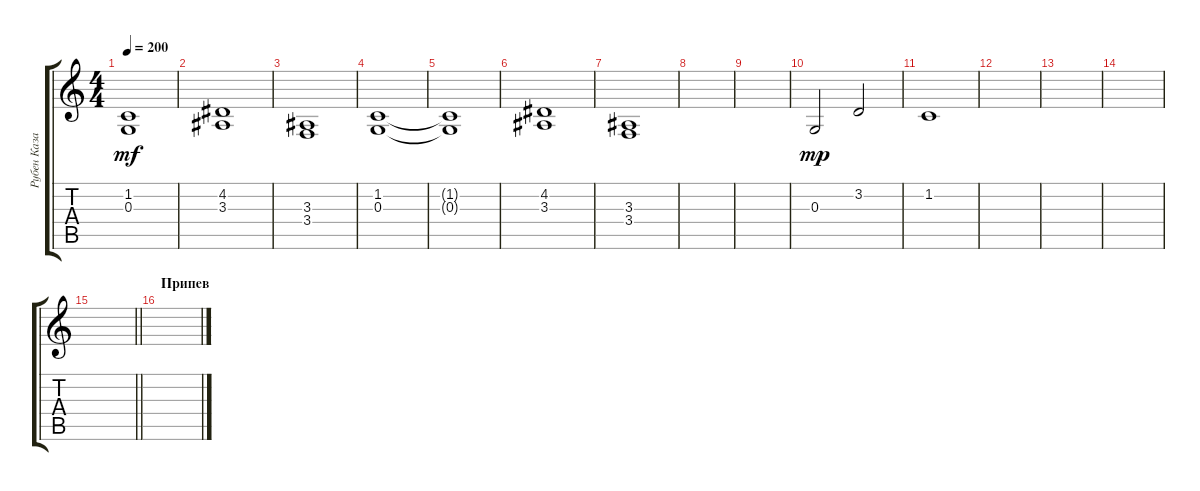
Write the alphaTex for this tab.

\track ("Рубен Казарьян" "Рубен Каза") {instrument tuba}
\staff {score tabs}
\tuning (E4 B3 G3 D3 A2 C2) {hide}
\ts (4 4)
\tempo 200
\clef g2
\ks c
(1.2{t} 0.3{t}).1{dy mf} |
(4.2 3.3).1 |
(3.3 3.4).1 |
(1.2 0.3).1 |
(1.2{t} 0.3{t}).1 |
(4.2 3.3).1 |
(3.3 3.4).1 |
|
|
0.3.2{dy mp} 3.2.2 |
1.2.1 |
|
|
|
\barLineRight lightlight
|
\section ("" "Припев")
